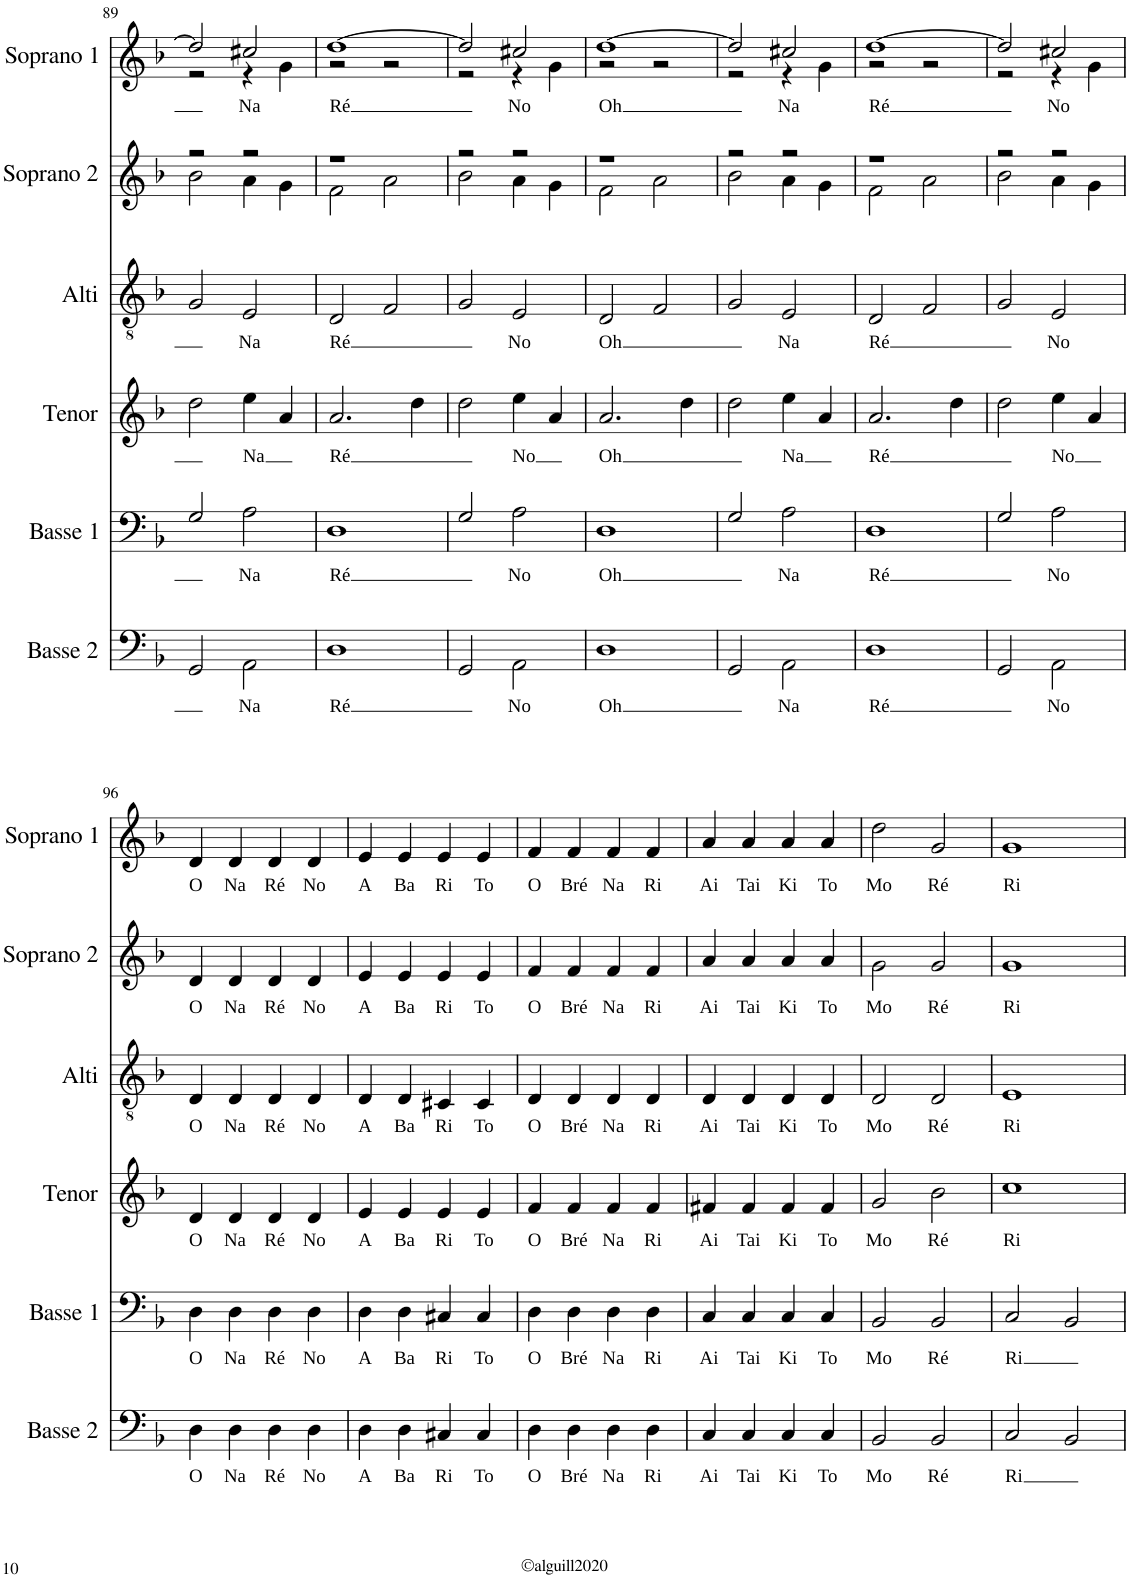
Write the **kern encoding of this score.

**kern	**text	**kern	**text	**kern	**text	**kern	**text	**kern	**text	**kern	**text
*part6	*part6	*part5	*part5	*part4	*part4	*part3	*part3	*part2	*part2	*part1	*part1
*staff6	*staff6	*staff5	*staff5	*staff4	*staff4	*staff3	*staff3	*staff2	*staff2	*staff1	*staff1
*I"BAsse 2	*	*I"Basse 1	*	*I"Ténor	*	*I"Alti	*	*I"Soprano 2	*	*I"Soprano 1	*
*I'Basse 2	*	*I'Basse 1	*	*	*	*I'Alti	*	*I'Soprano 2	*	*I'Soprano 1	*
!!LO:PB:g=z
*clefF4	*	*clefF4	*	*clefG2	*	*clefGv2	*	*clefG2	*	*clefG2	*
*	*	*	*	*	*	*Trd1c2	*	*Trd4c7	*	*	*
*k[b-]	*	*k[b-]	*	*k[b-]	*	*k[b-]	*	*k[b-]	*	*k[b-]	*
*d:	*	*d:	*	*d:	*	*d:	*	*d:	*	*d:	*
*M4/4	*	*M4/4	*	*M4/4	*	*M4/4	*	*M4/4	*	*M4/4	*
*met(c)	*	*met(c)	*	*met(c)	*	*met(c)	*	*met(c)	*	*met(c)	*
=89	=89	=89	=89	=89	=89	=89	=89	=89	=89	=89	=89
*	*	*	*	*	*	*	*	*^	*	*^	*
2GG/	.	2G/	.	2dd\	.	2G/	.	2r	2b-\	.	2dd/]	2r	.
!	!LO:LY:b	!	!LO:LY:b	!	!LO:LY:b	!	!LO:LY:b	!	!	!	!	!	!LO:LY:b
2AA\	Na	2A\	Na	4ee\	Na	2E/	Na	2r	4a\	.	2cc#X/	4r	Na
.	.	.	.	4a/	.	.	.	.	4g\	.	.	4g\	.
=90	=90	=90	=90	=90	=90	=90	=90	=90	=90	=90	=90	=90	=90
!	!LO:LY:b	!	!LO:LY:b	!	!LO:LY:b	!	!LO:LY:b	!	!	!	!	!	!LO:LY:b
1D	Ré	1D	Ré	2.a/	Ré	2D/	Ré	1r	2f\	.	[>1dd	2r	Ré
.	.	.	.	.	.	2F/	.	.	2a\	.	.	2r	.
.	.	.	.	4dd\	.	.	.	.	.	.	.	.	.
=91	=91	=91	=91	=91	=91	=91	=91	=91	=91	=91	=91	=91	=91
2GG/	.	2G/	.	2dd\	.	2G/	.	2r	2b-\	.	2dd/]	2r	.
!	!LO:LY:b	!	!LO:LY:b	!	!LO:LY:b	!	!LO:LY:b	!	!	!	!	!	!LO:LY:b
2AA\	No	2A\	No	4ee\	No	2E/	No	2r	4a\	.	2cc#X/	4r	No
.	.	.	.	4a/	.	.	.	.	4g\	.	.	4g\	.
=92	=92	=92	=92	=92	=92	=92	=92	=92	=92	=92	=92	=92	=92
!	!LO:LY:b	!	!LO:LY:b	!	!LO:LY:b	!	!LO:LY:b	!	!	!	!	!	!LO:LY:b
1D	Oh	1D	Oh	2.a/	Oh	2D/	Oh	1r	2f\	.	[>1dd	2r	Oh
.	.	.	.	.	.	2F/	.	.	2a\	.	.	2r	.
.	.	.	.	4dd\	.	.	.	.	.	.	.	.	.
=93	=93	=93	=93	=93	=93	=93	=93	=93	=93	=93	=93	=93	=93
2GG/	.	2G/	.	2dd\	.	2G/	.	2r	2b-\	.	2dd/]	2r	.
!	!LO:LY:b	!	!LO:LY:b	!	!LO:LY:b	!	!LO:LY:b	!	!	!	!	!	!LO:LY:b
2AA\	Na	2A\	Na	4ee\	Na	2E/	Na	2r	4a\	.	2cc#X/	4r	Na
.	.	.	.	4a/	.	.	.	.	4g\	.	.	4g\	.
=94	=94	=94	=94	=94	=94	=94	=94	=94	=94	=94	=94	=94	=94
!	!LO:LY:b	!	!LO:LY:b	!	!LO:LY:b	!	!LO:LY:b	!	!	!	!	!	!LO:LY:b
1D	Ré	1D	Ré	2.a/	Ré	2D/	Ré	1r	2f\	.	[>1dd	2r	Ré
.	.	.	.	.	.	2F/	.	.	2a\	.	.	2r	.
.	.	.	.	4dd\	.	.	.	.	.	.	.	.	.
=95	=95	=95	=95	=95	=95	=95	=95	=95	=95	=95	=95	=95	=95
2GG/	.	2G/	.	2dd\	.	2G/	.	2r	2b-\	.	2dd/]	2r	.
!	!LO:LY:b	!	!LO:LY:b	!	!LO:LY:b	!	!LO:LY:b	!	!	!	!	!	!LO:LY:b
2AA\	No	2A\	No	4ee\	No	2E/	No	2r	4a\	.	2cc#X/	4r	No
.	.	.	.	4a/	.	.	.	.	4g\	.	.	4g\	.
!!LO:LB:g=z
=96	=96	=96	=96	=96	=96	=96	=96	=96	=96	=96	=96	=96	=96
!	!LO:LY:b	!	!LO:LY:b	!	!LO:LY:b	!	!LO:LY:b	!	!	!LO:LY:b	!	!	!LO:LY:b
*	*	*	*	*	*	*	*	*v	*v	*	*	*	*
*	*	*	*	*	*	*	*	*	*	*v	*v	*
4D\	O	4D\	O	4d/	O	4D/	O	4d/	O	4d/	O
!	!LO:LY:b	!	!LO:LY:b	!	!LO:LY:b	!	!LO:LY:b	!	!LO:LY:b	!	!LO:LY:b
4D\	Na	4D\	Na	4d/	Na	4D/	Na	4d/	Na	4d/	Na
!	!LO:LY:b	!	!LO:LY:b	!	!LO:LY:b	!	!LO:LY:b	!	!LO:LY:b	!	!LO:LY:b
4D\	Ré	4D\	Ré	4d/	Ré	4D/	Ré	4d/	Ré	4d/	Ré
!	!LO:LY:b	!	!LO:LY:b	!	!LO:LY:b	!	!LO:LY:b	!	!LO:LY:b	!	!LO:LY:b
4D\	No	4D\	No	4d/	No	4D/	No	4d/	No	4d/	No
=97	=97	=97	=97	=97	=97	=97	=97	=97	=97	=97	=97
!	!LO:LY:b	!	!LO:LY:b	!	!LO:LY:b	!	!LO:LY:b	!	!LO:LY:b	!	!LO:LY:b
4D\	A	4D\	A	4e/	A	4D/	A	4e/	A	4e/	A
!	!LO:LY:b	!	!LO:LY:b	!	!LO:LY:b	!	!LO:LY:b	!	!LO:LY:b	!	!LO:LY:b
4D\	Ba	4D\	Ba	4e/	Ba	4D/	Ba	4e/	Ba	4e/	Ba
!	!LO:LY:b	!	!LO:LY:b	!	!LO:LY:b	!	!LO:LY:b	!	!LO:LY:b	!	!LO:LY:b
4C#X/	Ri	4C#X/	Ri	4e/	Ri	4C#X/	Ri	4e/	Ri	4e/	Ri
!	!LO:LY:b	!	!LO:LY:b	!	!LO:LY:b	!	!LO:LY:b	!	!LO:LY:b	!	!LO:LY:b
4C#/	To	4C#/	To	4e/	To	4C#/	To	4e/	To	4e/	To
=98	=98	=98	=98	=98	=98	=98	=98	=98	=98	=98	=98
!	!LO:LY:b	!	!LO:LY:b	!	!LO:LY:b	!	!LO:LY:b	!	!LO:LY:b	!	!LO:LY:b
4D\	O	4D\	O	4f/	O	4D/	O	4f/	O	4f/	O
!	!LO:LY:b	!	!LO:LY:b	!	!LO:LY:b	!	!LO:LY:b	!	!LO:LY:b	!	!LO:LY:b
4D\	Bré	4D\	Bré	4f/	Bré	4D/	Bré	4f/	Bré	4f/	Bré
!	!LO:LY:b	!	!LO:LY:b	!	!LO:LY:b	!	!LO:LY:b	!	!LO:LY:b	!	!LO:LY:b
4D\	Na	4D\	Na	4f/	Na	4D/	Na	4f/	Na	4f/	Na
!	!LO:LY:b	!	!LO:LY:b	!	!LO:LY:b	!	!LO:LY:b	!	!LO:LY:b	!	!LO:LY:b
4D\	Ri	4D\	Ri	4f/	Ri	4D/	Ri	4f/	Ri	4f/	Ri
=99	=99	=99	=99	=99	=99	=99	=99	=99	=99	=99	=99
!	!LO:LY:b	!	!LO:LY:b	!	!LO:LY:b	!	!LO:LY:b	!	!LO:LY:b	!	!LO:LY:b
4C/	Ai	4C/	Ai	4f#X/	Ai	4D/	Ai	4a/	Ai	4a/	Ai
!	!LO:LY:b	!	!LO:LY:b	!	!LO:LY:b	!	!LO:LY:b	!	!LO:LY:b	!	!LO:LY:b
4C/	Tai	4C/	Tai	4f#/	Tai	4D/	Tai	4a/	Tai	4a/	Tai
!	!LO:LY:b	!	!LO:LY:b	!	!LO:LY:b	!	!LO:LY:b	!	!LO:LY:b	!	!LO:LY:b
4C/	Ki	4C/	Ki	4f#/	Ki	4D/	Ki	4a/	Ki	4a/	Ki
!	!LO:LY:b	!	!LO:LY:b	!	!LO:LY:b	!	!LO:LY:b	!	!LO:LY:b	!	!LO:LY:b
4C/	To	4C/	To	4f#/	To	4D/	To	4a/	To	4a/	To
=100	=100	=100	=100	=100	=100	=100	=100	=100	=100	=100	=100
!	!LO:LY:b	!	!LO:LY:b	!	!LO:LY:b	!	!LO:LY:b	!	!LO:LY:b	!	!LO:LY:b
2BB-/	Mo	2BB-/	Mo	2g/	Mo	2D/	Mo	2g\	Mo	2dd\	Mo
!	!LO:LY:b	!	!LO:LY:b	!	!LO:LY:b	!	!LO:LY:b	!	!LO:LY:b	!	!LO:LY:b
2BB-/	Ré	2BB-/	Ré	2b-\	Ré	2D/	Ré	2g/	Ré	2g/	Ré
=101	=101	=101	=101	=101	=101	=101	=101	=101	=101	=101	=101
!	!LO:LY:b	!	!LO:LY:b	!	!LO:LY:b	!	!LO:LY:b	!	!LO:LY:b	!	!LO:LY:b
2C/	Ri	2C/	Ri	1cc	Ri	1E	Ri	1g	Ri	1g	Ri
2BB-/	.	2BB-/	.	.	.	.	.	.	.	.	.
=	=	=	=	=	=	=	=	=	=	=	=
*-	*-	*-	*-	*-	*-	*-	*-	*-	*-	*-	*-
